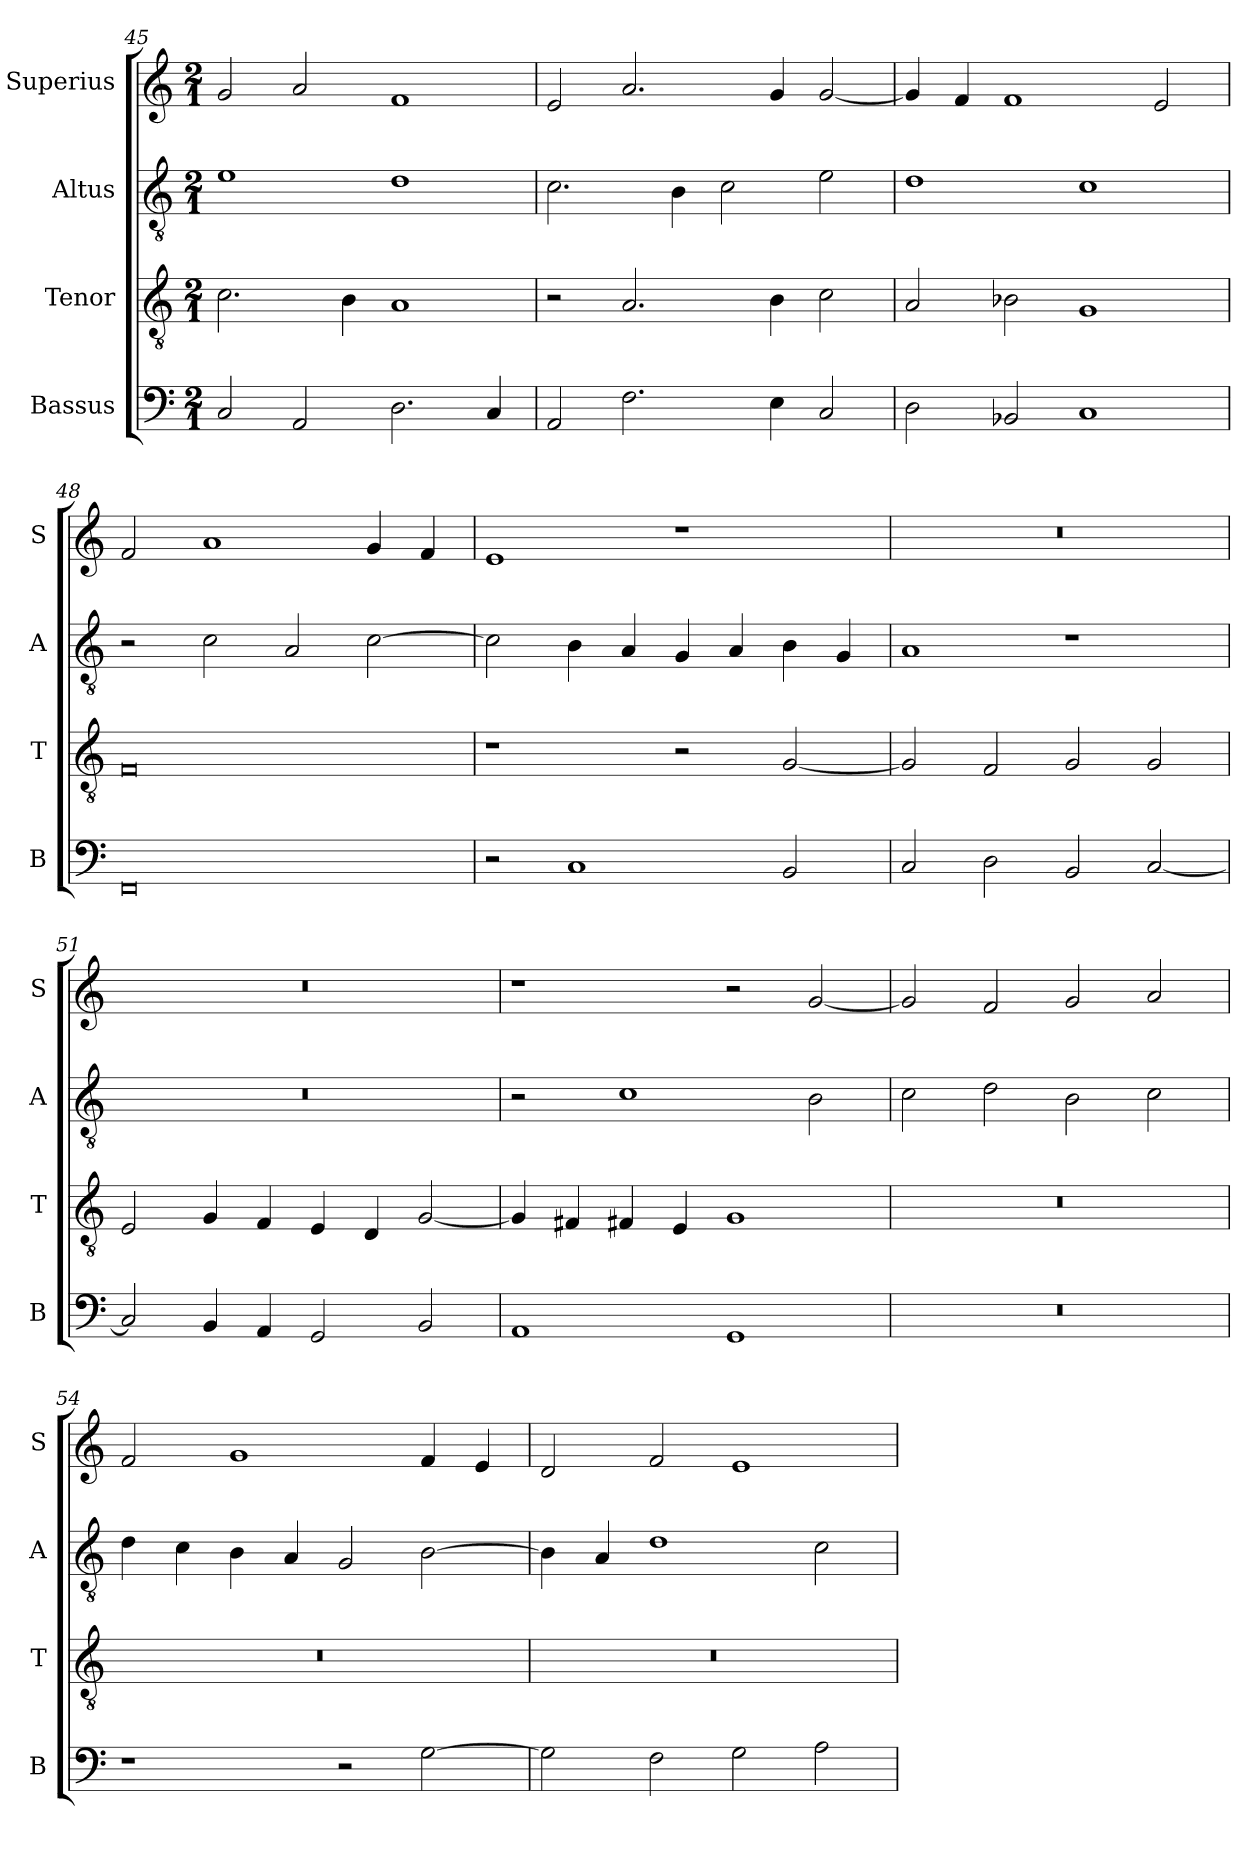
**kern	**kern	**kern	**kern
*part4	*part3	*part2	*part1
*staff4	*staff3	*staff2	*staff1
*I"Bassus	*I"Tenor	*I"Altus	*I"Superius
*I'B	*I'T	*I'A	*I'S
*clefF4	*clefGv2	*clefGv2	*clefG2
*k[]	*k[]	*k[]	*k[]
*C:	*C:	*C:	*C:
*M2/1	*M2/1	*M2/1	*M2/1
=45	=45	=45	=45
2C	2.c	1e	2g
2AA	.	.	2a
.	4B	.	.
2.D	1A	1d	1f
4C	.	.	.
=46	=46	=46	=46
2AA	2r	2.c	2e
2.F	2.A	.	2.a
.	.	4B	.
.	.	2c	.
4E	4B	.	4g
2C	2c	2e	[2g
=47	=47	=47	=47
2D	2A	1d	4g]
.	.	.	4f
2BB-X	2B-X	.	1f
1C	1G	1c	.
.	.	.	2e
=48	=48	=48	=48
0FF	0F	2r	2f
.	.	2c	1a
.	.	2A	.
.	.	[2c	4g
.	.	.	4f
=49	=49	=49	=49
2r	1r	2c]	1e
1C	.	4B	.
.	.	4A	.
.	2r	4G	1r
.	.	4A	.
2BB	[2G	4B	.
.	.	4G	.
=50	=50	=50	=50
2C	2G]	1A	0r
2D	2F	.	.
2BB	2G	1r	.
[2C	2G	.	.
=51	=51	=51	=51
2C]	2E	0r	0r
4BB	4G	.	.
4AA	4F	.	.
2GG	4E	.	.
.	4D	.	.
2BB	[2G	.	.
=52	=52	=52	=52
1AA	4G]	2r	1r
.	4F#X	.	.
.	4F#X	1c	.
.	4E	.	.
1GG	1G	.	2r
.	.	2B	[2g
=53	=53	=53	=53
0r	0r	2c	2g]
.	.	2d	2f
.	.	2B	2g
.	.	2c	2a
=54	=54	=54	=54
1r	0r	4d	2f
.	.	4c	.
.	.	4B	1g
.	.	4A	.
2r	.	2G	.
[2G	.	[2B	4f
.	.	.	4e
=55	=55	=55	=55
2G]	0r	4B]	2d
.	.	4A	.
2F	.	1d	2f
2G	.	.	1e
2A	.	2c	.
=	=	=	=
*-	*-	*-	*-
